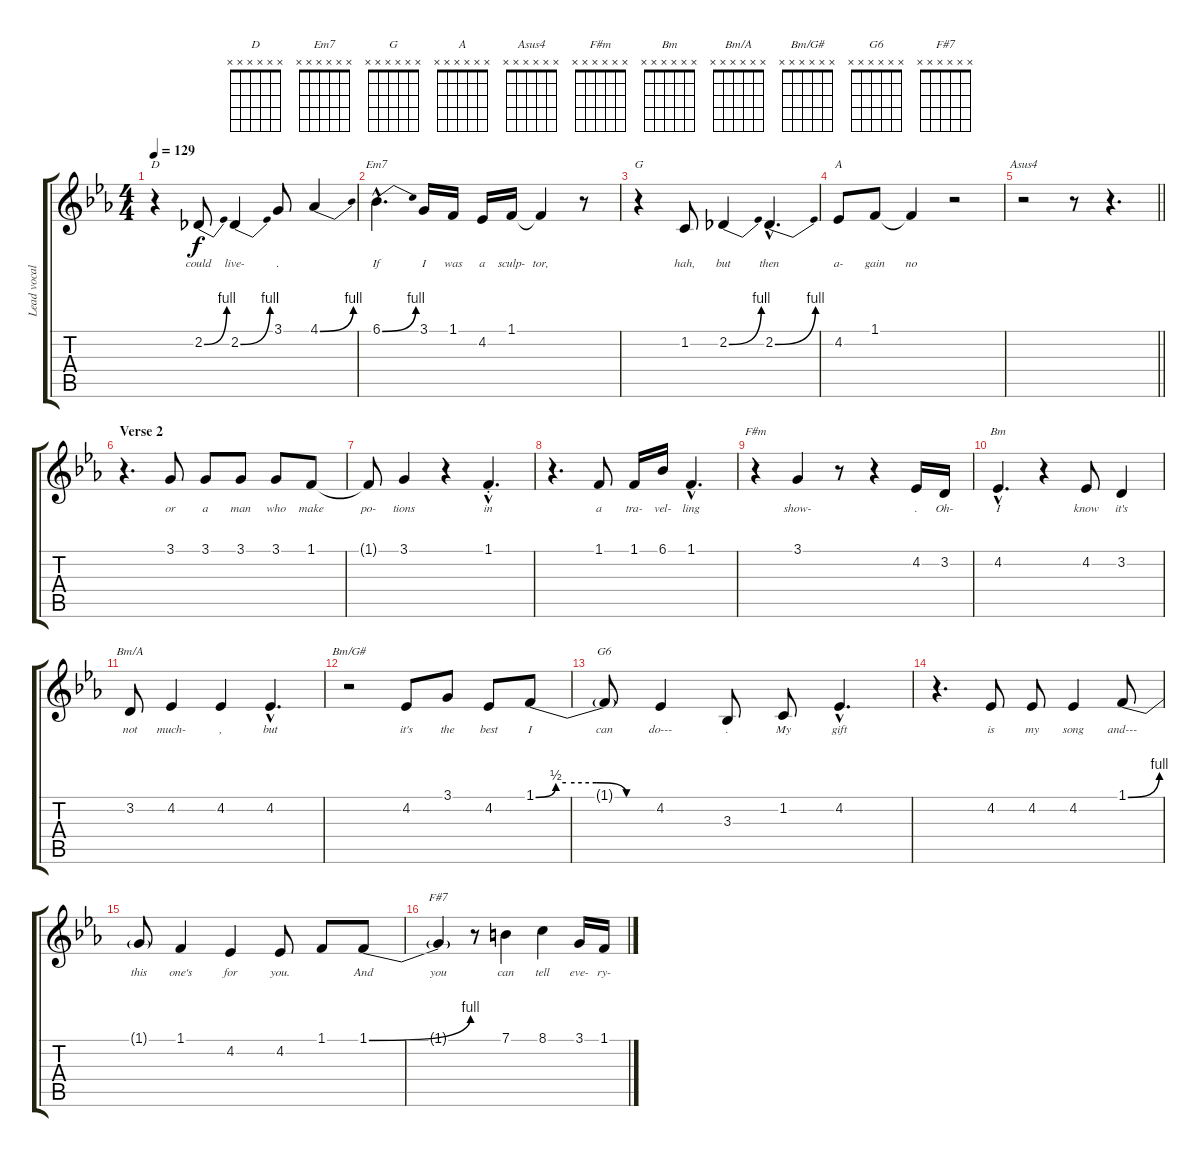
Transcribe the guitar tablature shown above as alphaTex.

\track ("Lead vocal" "Lead vocal") {instrument flute}
\staff {score tabs}
\tuning (E4 B3 G3 D3 A2 E2) {hide}
\chord ("D" x x x x x x)
\chord ("Em7" x x x x x x)
\chord ("G" x x x x x x)
\chord ("A" x x x x x x)
\chord ("Asus4" x x x x x x)
\chord ("F#m" x x x x x x)
\chord ("Bm" x x x x x x)
\chord ("Bm/A" x x x x x x)
\chord ("Bm/G#" x x x x x x)
\chord ("G6" x x x x x x)
\chord ("F#7" x x x x x x)
\ts (4 4)
\tempo 129
\clef g2
\ks eb
r.4{ch "D" dy f} 2.2{be (bend 0 0 60 4)}.8{lyrics (0 "could") lyrics (1 "") lyrics (2 "") lyrics (3 "") lyrics (4 "")} 2.2{be (bend 0 0 60 4)}.4{lyrics (0 "live-") lyrics (1 "") lyrics (2 "") lyrics (3 "") lyrics (4 "")} 3.1.8{lyrics (0 ".") lyrics (1 "") lyrics (2 "") lyrics (3 "") lyrics (4 "")} 4.1{be (bend 0 0 60 4)}.4{lyrics (0 "") lyrics (1 "") lyrics (2 "") lyrics (3 "") lyrics (4 "")} |
6.1{be (bend 0 0 60 4) hac}.4{d ch "Em7" lyrics (0 "If") lyrics (1 "") lyrics (2 "") lyrics (3 "") lyrics (4 "")} 3.1.16{lyrics (0 "I") lyrics (1 "") lyrics (2 "") lyrics (3 "") lyrics (4 "")} 1.1.16{lyrics (0 "was") lyrics (1 "") lyrics (2 "") lyrics (3 "") lyrics (4 "")} 4.2.16{lyrics (0 "a") lyrics (1 "") lyrics (2 "") lyrics (3 "") lyrics (4 "")} 1.1.16{lyrics (0 "sculp-") lyrics (1 "") lyrics (2 "") lyrics (3 "") lyrics (4 "")} 1.1{t}.4{lyrics (0 "tor,") lyrics (1 "") lyrics (2 "") lyrics (3 "") lyrics (4 "")} r.8 |
r.4{ch "G"} 1.2.8{lyrics (0 "hah,") lyrics (1 "") lyrics (2 "") lyrics (3 "") lyrics (4 "")} 2.2{be (bend 0 0 60 4)}.4{lyrics (0 "but") lyrics (1 "") lyrics (2 "") lyrics (3 "") lyrics (4 "")} 2.2{be (bend 0 0 60 4) hac}.4{d lyrics (0 "then") lyrics (1 "") lyrics (2 "") lyrics (3 "") lyrics (4 "")} |
4.2.8{ch "A" lyrics (0 "a-") lyrics (1 "") lyrics (2 "") lyrics (3 "") lyrics (4 "")} 1.1.8{lyrics (0 "gain") lyrics (1 "") lyrics (2 "") lyrics (3 "") lyrics (4 "")} 1.1{t}.4{lyrics (0 "no") lyrics (1 "") lyrics (2 "") lyrics (3 "") lyrics (4 "")} r.2 |
\barLineRight lightlight
r.2{ch "Asus4"} r.8 r.4{d} |
\section ("" "Verse 2")
r.4{d} 3.1.8{lyrics (0 "or") lyrics (1 "") lyrics (2 "") lyrics (3 "") lyrics (4 "")} 3.1.8{lyrics (0 "a") lyrics (1 "") lyrics (2 "") lyrics (3 "") lyrics (4 "")} 3.1.8{lyrics (0 "man") lyrics (1 "") lyrics (2 "") lyrics (3 "") lyrics (4 "")} 3.1.8{lyrics (0 "who") lyrics (1 "") lyrics (2 "") lyrics (3 "") lyrics (4 "")} 1.1.8{lyrics (0 "make") lyrics (1 "") lyrics (2 "") lyrics (3 "") lyrics (4 "")} |
1.1{t}.8{lyrics (0 "po-") lyrics (1 "") lyrics (2 "") lyrics (3 "") lyrics (4 "")} 3.1.4{lyrics (0 "tions") lyrics (1 "") lyrics (2 "") lyrics (3 "") lyrics (4 "")} r.4 1.1{hac st}.4{d lyrics (0 "in") lyrics (1 "") lyrics (2 "") lyrics (3 "") lyrics (4 "")} |
r.4{d} 1.1.8{lyrics (0 "a") lyrics (1 "") lyrics (2 "") lyrics (3 "") lyrics (4 "")} 1.1.16{lyrics (0 "tra-") lyrics (1 "") lyrics (2 "") lyrics (3 "") lyrics (4 "")} 6.1.16{lyrics (0 "vel-") lyrics (1 "") lyrics (2 "") lyrics (3 "") lyrics (4 "")} 1.1{hac}.4{d lyrics (0 "ling") lyrics (1 "") lyrics (2 "") lyrics (3 "") lyrics (4 "")} |
r.4{ch "F#m"} 3.1.4{lyrics (0 "show-") lyrics (1 "") lyrics (2 "") lyrics (3 "") lyrics (4 "")} r.8 r.4 4.2.16{lyrics (0 ".") lyrics (1 "") lyrics (2 "") lyrics (3 "") lyrics (4 "")} 3.2.16{lyrics (0 "Oh-") lyrics (1 "") lyrics (2 "") lyrics (3 "") lyrics (4 "")} |
4.2{hac}.4{d ch "Bm" lyrics (0 "I") lyrics (1 "") lyrics (2 "") lyrics (3 "") lyrics (4 "")} r.4 4.2.8{lyrics (0 "know") lyrics (1 "") lyrics (2 "") lyrics (3 "") lyrics (4 "")} 3.2.4{lyrics (0 "it's") lyrics (1 "") lyrics (2 "") lyrics (3 "") lyrics (4 "")} |
3.2.8{ch "Bm/A" lyrics (0 "not") lyrics (1 "") lyrics (2 "") lyrics (3 "") lyrics (4 "")} 4.2.4{lyrics (0 "much-") lyrics (1 "") lyrics (2 "") lyrics (3 "") lyrics (4 "")} 4.2.4{lyrics (0 ",") lyrics (1 "") lyrics (2 "") lyrics (3 "") lyrics (4 "")} 4.2{hac}.4{d lyrics (0 "but") lyrics (1 "") lyrics (2 "") lyrics (3 "") lyrics (4 "")} |
r.2{ch "Bm/G#"} 4.2.8{lyrics (0 "it's") lyrics (1 "") lyrics (2 "") lyrics (3 "") lyrics (4 "")} 3.1.8{lyrics (0 "the") lyrics (1 "") lyrics (2 "") lyrics (3 "") lyrics (4 "")} 4.2.8{lyrics (0 "best") lyrics (1 "") lyrics (2 "") lyrics (3 "") lyrics (4 "")} 1.1{be (custom 0 0 10 2 15 2 30 2 45 0 60 0)}.8{lyrics (0 "I") lyrics (1 "") lyrics (2 "") lyrics (3 "") lyrics (4 "")} |
1.1{t}.8{ch "G6" lyrics (0 "can") lyrics (1 "") lyrics (2 "") lyrics (3 "") lyrics (4 "")} 4.2.4{lyrics (0 "do---") lyrics (1 "") lyrics (2 "") lyrics (3 "") lyrics (4 "")} 3.3.8{lyrics (0 ".") lyrics (1 "") lyrics (2 "") lyrics (3 "") lyrics (4 "")} 1.2.8{lyrics (0 "My") lyrics (1 "") lyrics (2 "") lyrics (3 "") lyrics (4 "")} 4.2{hac}.4{d lyrics (0 "gift") lyrics (1 "") lyrics (2 "") lyrics (3 "") lyrics (4 "")} |
r.4{d} 4.2.8{lyrics (0 "is") lyrics (1 "") lyrics (2 "") lyrics (3 "") lyrics (4 "")} 4.2.8{lyrics (0 "my") lyrics (1 "") lyrics (2 "") lyrics (3 "") lyrics (4 "")} 4.2.4{lyrics (0 "song") lyrics (1 "") lyrics (2 "") lyrics (3 "") lyrics (4 "")} 1.1{be (bend 0 0 60 4)}.8{lyrics (0 "and---") lyrics (1 "") lyrics (2 "") lyrics (3 "") lyrics (4 "")} |
1.1{t}.8{lyrics (0 "this") lyrics (1 "") lyrics (2 "") lyrics (3 "") lyrics (4 "")} 1.1.4{lyrics (0 "one's") lyrics (1 "") lyrics (2 "") lyrics (3 "") lyrics (4 "")} 4.2.4{lyrics (0 "for") lyrics (1 "") lyrics (2 "") lyrics (3 "") lyrics (4 "")} 4.2.8{lyrics (0 "you.") lyrics (1 "") lyrics (2 "") lyrics (3 "") lyrics (4 "")} 1.1.8{lyrics (0 "") lyrics (1 "") lyrics (2 "") lyrics (3 "") lyrics (4 "")} 1.1{be (bend 0 0 60 4)}.8{lyrics (0 "And") lyrics (1 "") lyrics (2 "") lyrics (3 "") lyrics (4 "")} |
1.1{t}.4{ch "F#7" lyrics (0 "you") lyrics (1 "") lyrics (2 "") lyrics (3 "") lyrics (4 "")} r.8 7.1.4{lyrics (0 "can") lyrics (1 "") lyrics (2 "") lyrics (3 "") lyrics (4 "")} 8.1.4{lyrics (0 "tell") lyrics (1 "") lyrics (2 "") lyrics (3 "") lyrics (4 "")} 3.1.16{lyrics (0 "eve-") lyrics (1 "") lyrics (2 "") lyrics (3 "") lyrics (4 "")} 1.1.16{lyrics (0 "ry-") lyrics (1 "") lyrics (2 "") lyrics (3 "") lyrics (4 "")}
